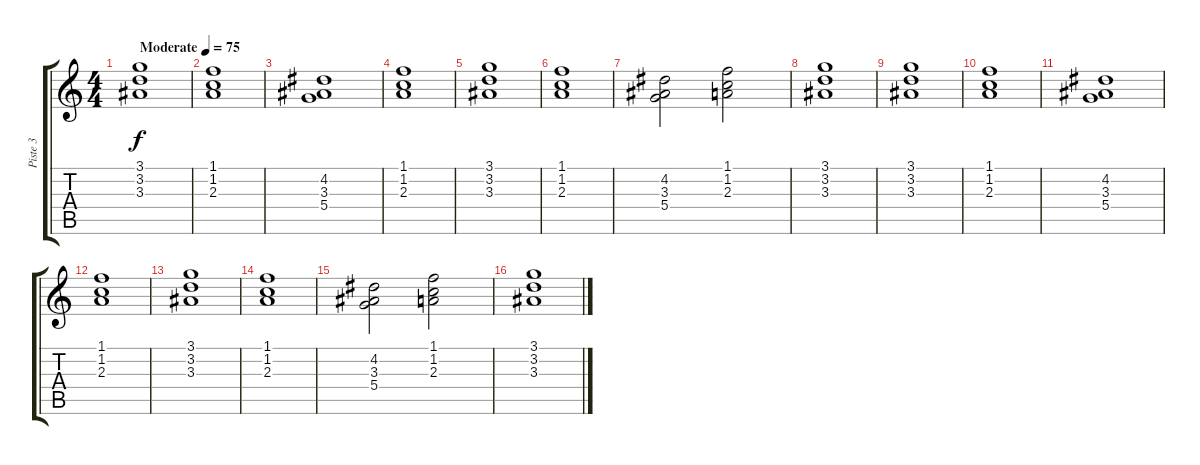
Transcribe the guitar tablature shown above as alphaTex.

\track ("Piste 3" "Piste 3") {instrument acousticguitarnylon}
\staff {score tabs}
\tuning (E4 B3 G3 D3 A2 E2) {hide}
\ts (4 4)
\tempo (75 "Moderate")
\clef g2
\ks c
(3.1 3.2 3.3).1{dy f instrument acousticguitarnylon} |
(1.1 1.2 2.3).1 |
(4.2 3.3 5.4).1 |
(1.1 1.2 2.3).1 |
(3.1 3.2 3.3).1 |
(1.1 1.2 2.3).1 |
(4.2 3.3 5.4).2 (1.1 1.2 2.3).2 |
(3.1 3.2 3.3).1 |
(3.1 3.2 3.3).1 |
(1.1 1.2 2.3).1 |
(4.2 3.3 5.4).1 |
(1.1 1.2 2.3).1 |
(3.1 3.2 3.3).1 |
(1.1 1.2 2.3).1 |
(4.2 3.3 5.4).2 (1.1 1.2 2.3).2 |
(3.1 3.2 3.3).1
